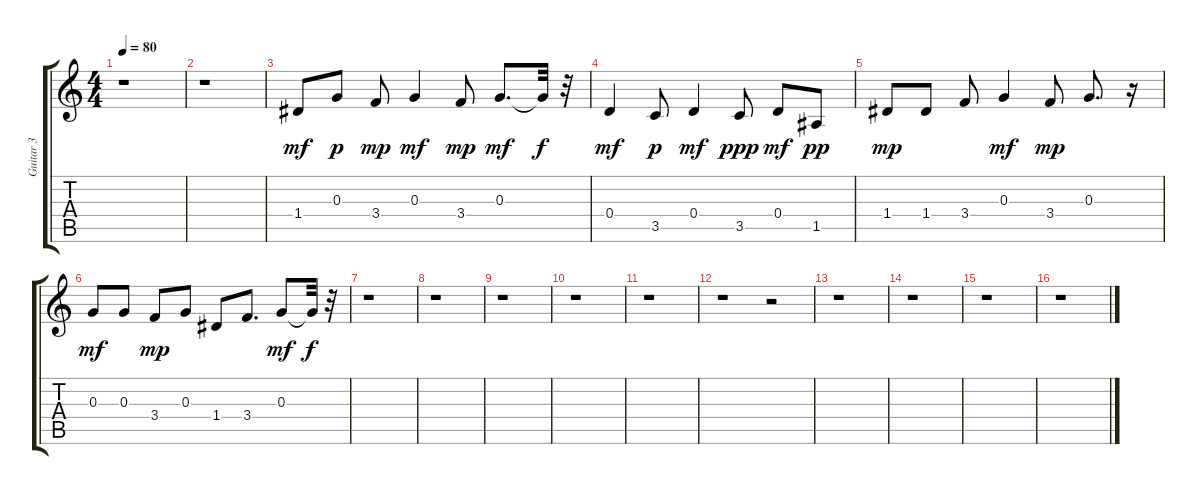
\track ("Guitar 3" "Guitar 3") {instrument electricguitarjazz}
\staff {score tabs}
\tuning (E4 B3 G3 D3 A2 E2) {hide}
\ts (4 4)
\tempo 80
\clef g2
\ks c
r.1{dy f} |
r.1 |
1.4.8{dy mf} 0.3.8{dy p} 3.4.8{dy mp} 0.3.4{dy mf} 3.4.8{dy mp} 0.3.8{d dy mf} 0.3{t}.32{dy f} r.32 |
0.4.4{dy mf} 3.5.8{dy p} 0.4.4{dy mf} 3.5.8{dy ppp} 0.4.8{dy mf} 1.5.8{dy pp} |
1.4.8{dy mp} 1.4.8 3.4.8 0.3.4{dy mf} 3.4.8{dy mp} 0.3.8{d} r.16 |
0.3.8{dy mf} 0.3.8 3.4.8{dy mp} 0.3.8 1.4.8 3.4.8{d} 0.3.8{dy mf} 0.3{t}.32{dy f} r.32 |
r.1 |
r.1 |
r.1 |
r.1 |
r.1 |
r.1 r.2 |
r.1 |
r.1 |
r.1 |
r.1
